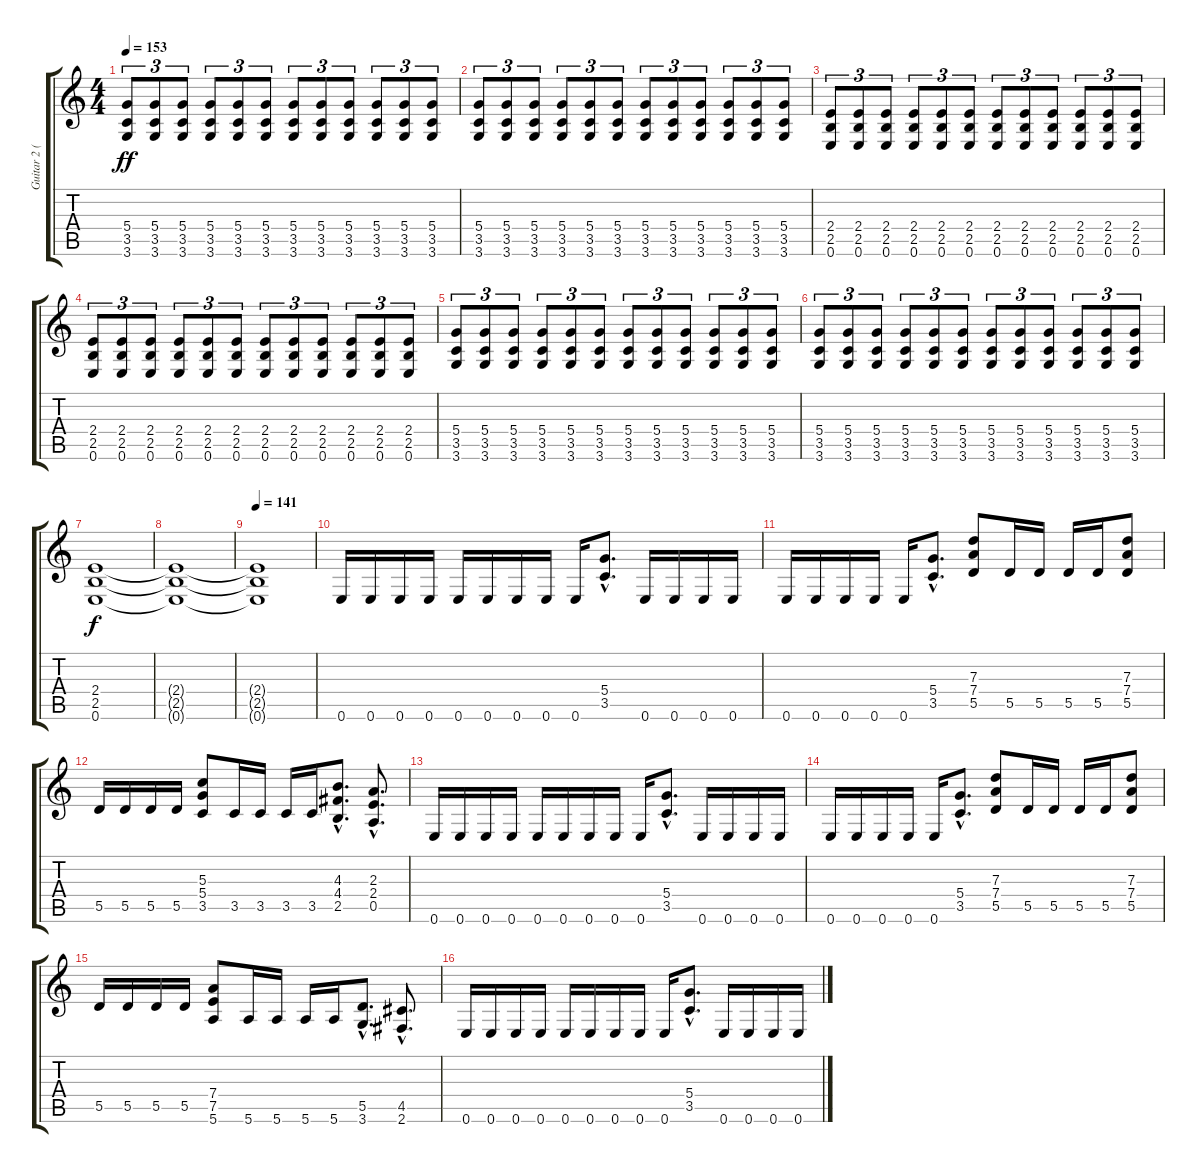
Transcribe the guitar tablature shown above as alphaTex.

\track ("Guitar 2 (Rhythm)" "Guitar 2 (") {instrument distortionguitar}
\staff {score tabs}
\tuning (E4 B3 G3 D3 A2 E2) {hide}
\ts (4 4)
\tempo 153
\clef g2
\ks c
(5.4 3.5 3.6).8{tu (3 2) dy ff} (5.4 3.5 3.6).8{tu (3 2)} (5.4 3.5 3.6).8{tu (3 2)} (5.4 3.5 3.6).8{tu (3 2)} (5.4 3.5 3.6).8{tu (3 2)} (5.4 3.5 3.6).8{tu (3 2)} (5.4 3.5 3.6).8{tu (3 2)} (5.4 3.5 3.6).8{tu (3 2)} (5.4 3.5 3.6).8{tu (3 2)} (5.4 3.5 3.6).8{tu (3 2)} (5.4 3.5 3.6).8{tu (3 2)} (5.4 3.5 3.6).8{tu (3 2)} |
(5.4 3.5 3.6).8{tu (3 2)} (5.4 3.5 3.6).8{tu (3 2)} (5.4 3.5 3.6).8{tu (3 2)} (5.4 3.5 3.6).8{tu (3 2)} (5.4 3.5 3.6).8{tu (3 2)} (5.4 3.5 3.6).8{tu (3 2)} (5.4 3.5 3.6).8{tu (3 2)} (5.4 3.5 3.6).8{tu (3 2)} (5.4 3.5 3.6).8{tu (3 2)} (5.4 3.5 3.6).8{tu (3 2)} (5.4 3.5 3.6).8{tu (3 2)} (5.4 3.5 3.6).8{tu (3 2)} |
(2.4 2.5 0.6).8{tu (3 2)} (2.4 2.5 0.6).8{tu (3 2)} (2.4 2.5 0.6).8{tu (3 2)} (2.4 2.5 0.6).8{tu (3 2)} (2.4 2.5 0.6).8{tu (3 2)} (2.4 2.5 0.6).8{tu (3 2)} (2.4 2.5 0.6).8{tu (3 2)} (2.4 2.5 0.6).8{tu (3 2)} (2.4 2.5 0.6).8{tu (3 2)} (2.4 2.5 0.6).8{tu (3 2)} (2.4 2.5 0.6).8{tu (3 2)} (2.4 2.5 0.6).8{tu (3 2)} |
(2.4 2.5 0.6).8{tu (3 2)} (2.4 2.5 0.6).8{tu (3 2)} (2.4 2.5 0.6).8{tu (3 2)} (2.4 2.5 0.6).8{tu (3 2)} (2.4 2.5 0.6).8{tu (3 2)} (2.4 2.5 0.6).8{tu (3 2)} (2.4 2.5 0.6).8{tu (3 2)} (2.4 2.5 0.6).8{tu (3 2)} (2.4 2.5 0.6).8{tu (3 2)} (2.4 2.5 0.6).8{tu (3 2)} (2.4 2.5 0.6).8{tu (3 2)} (2.4 2.5 0.6).8{tu (3 2)} |
(5.4 3.5 3.6).8{tu (3 2)} (5.4 3.5 3.6).8{tu (3 2)} (5.4 3.5 3.6).8{tu (3 2)} (5.4 3.5 3.6).8{tu (3 2)} (5.4 3.5 3.6).8{tu (3 2)} (5.4 3.5 3.6).8{tu (3 2)} (5.4 3.5 3.6).8{tu (3 2)} (5.4 3.5 3.6).8{tu (3 2)} (5.4 3.5 3.6).8{tu (3 2)} (5.4 3.5 3.6).8{tu (3 2)} (5.4 3.5 3.6).8{tu (3 2)} (5.4 3.5 3.6).8{tu (3 2)} |
(5.4 3.5 3.6).8{tu (3 2)} (5.4 3.5 3.6).8{tu (3 2)} (5.4 3.5 3.6).8{tu (3 2)} (5.4 3.5 3.6).8{tu (3 2)} (5.4 3.5 3.6).8{tu (3 2)} (5.4 3.5 3.6).8{tu (3 2)} (5.4 3.5 3.6).8{tu (3 2)} (5.4 3.5 3.6).8{tu (3 2)} (5.4 3.5 3.6).8{tu (3 2)} (5.4 3.5 3.6).8{tu (3 2)} (5.4 3.5 3.6).8{tu (3 2)} (5.4 3.5 3.6).8{tu (3 2)} |
(2.4 2.5 0.6).1{dy f} |
(2.4{t} 2.5{t} 0.6{t}).1 |
\tempo 141
(2.4{t} 2.5{t} 0.6{t}).1 |
0.6.16{volume 16 balance 3} 0.6.16 0.6.16 0.6.16 0.6.16 0.6.16 0.6.16 0.6.16 0.6.16 (5.4{hac} 3.5{hac}).8{d} 0.6.16 0.6.16 0.6.16 0.6.16 |
0.6.16 0.6.16 0.6.16 0.6.16 0.6.16 (5.4{hac} 3.5{hac}).8{d} (7.3 7.4 5.5).8 5.5.16 5.5.16 5.5.16 5.5.16 (7.3 7.4 5.5).8 |
5.5.16 5.5.16 5.5.16 5.5.16 (5.3 5.4 3.5).8 3.5.16 3.5.16 3.5.16 3.5.16 (4.3{hac} 4.4{hac} 2.5{hac}).8{d} (2.3{hac} 2.4{hac} 0.5{hac}).8{d} |
0.6.16 0.6.16 0.6.16 0.6.16 0.6.16 0.6.16 0.6.16 0.6.16 0.6.16 (5.4{hac} 3.5{hac}).8{d} 0.6.16 0.6.16 0.6.16 0.6.16 |
0.6.16 0.6.16 0.6.16 0.6.16 0.6.16 (5.4{hac} 3.5{hac}).8{d} (7.3 7.4 5.5).8 5.5.16 5.5.16 5.5.16 5.5.16 (7.3 7.4 5.5).8 |
5.5.16 5.5.16 5.5.16 5.5.16 (7.4 7.5 5.6).8 5.6.16 5.6.16 5.6.16 5.6.16 (5.5{hac} 3.6{hac}).8{d} (4.5{hac} 2.6{hac}).8{d} |
0.6.16 0.6.16 0.6.16 0.6.16 0.6.16 0.6.16 0.6.16 0.6.16 0.6.16 (5.4{hac} 3.5{hac}).8{d} 0.6.16 0.6.16 0.6.16 0.6.16
